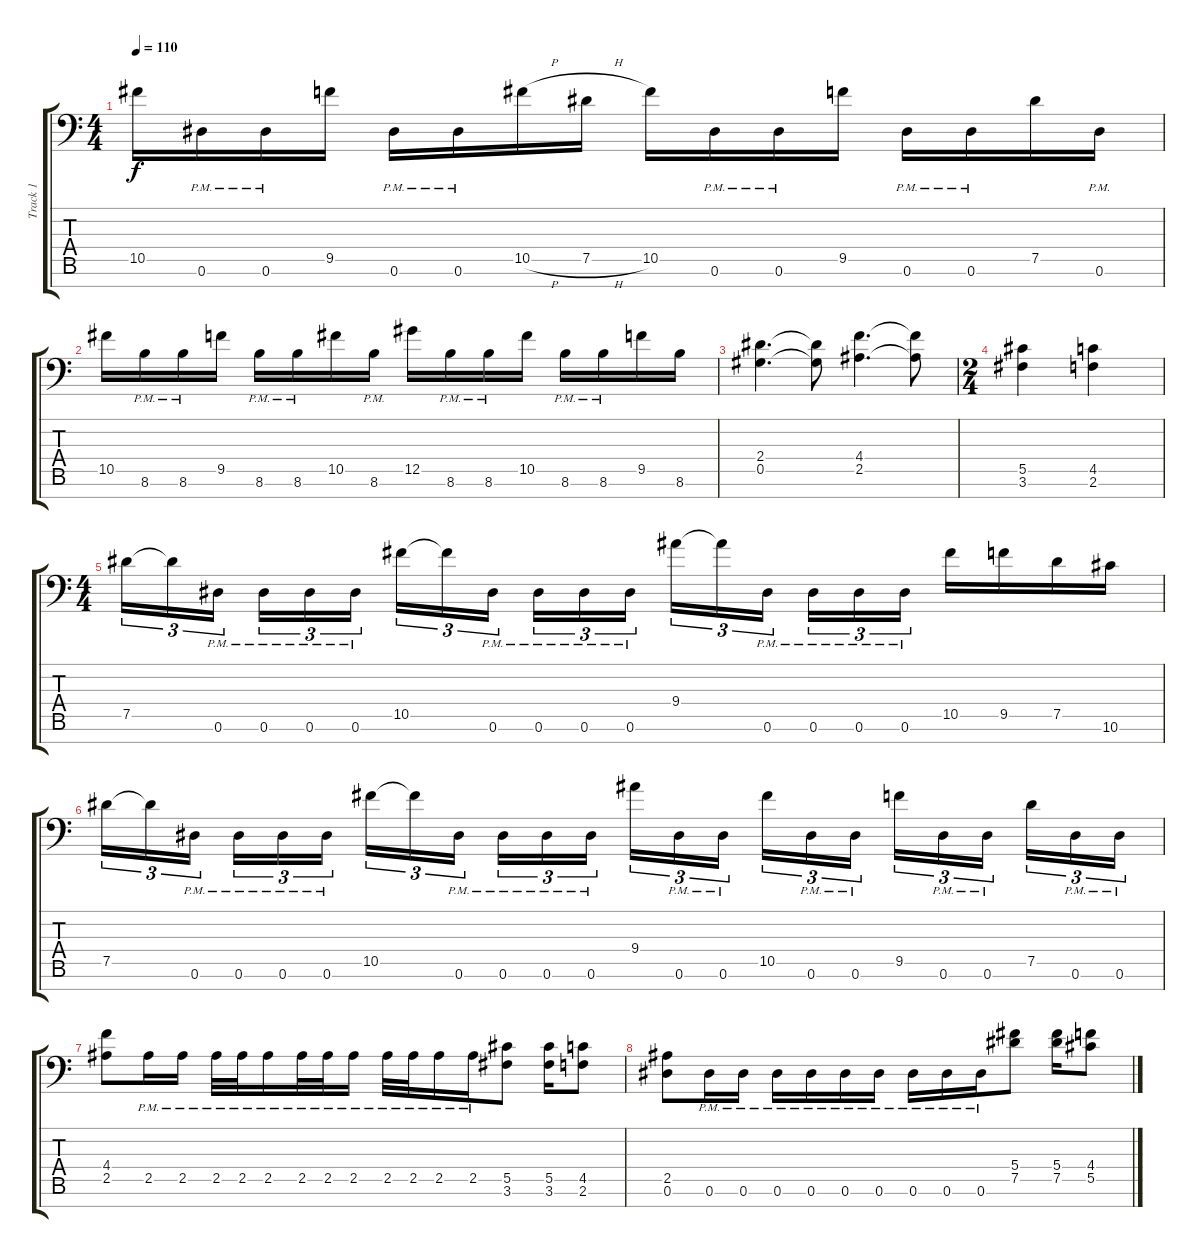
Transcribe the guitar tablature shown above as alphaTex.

\track ("Track 1" "Track 1") {instrument distortionguitar}
\staff {score tabs}
\tuning (Eb4 Bb3 Gb3 Db3 Ab2 Eb2 Bb1) {hide}
\ts (4 4)
\tempo 110
\clef f4
\ks c
10.5.16{dy f} 0.6{pm}.16 0.6{pm}.16 9.5.16 0.6{pm}.16 0.6{pm}.16 10.5{h}.16 7.5{h}.16 10.5.16 0.6{pm}.16 0.6{pm}.16 9.5.16 0.6{pm}.16 0.6{pm}.16 7.5.16 0.6{pm}.16 |
10.5.16 8.6{pm}.16 8.6{pm}.16 9.5.16 8.6{pm}.16 8.6{pm}.16 10.5.16 8.6{pm}.16 12.5.16 8.6{pm}.16 8.6{pm}.16 10.5.16 8.6{pm}.16 8.6{pm}.16 9.5.16 8.6.16 |
(2.4 0.5).4{d} (2.4{t} 0.5{t}).8 (4.4 2.5).4{d} (4.4{t} 2.5{t}).8 |
\ts (2 4)
(5.5 3.6).4 (4.5 2.6).4 |
\ts (4 4)
7.5.16{tu (3 2)} 7.5{t}.16{tu (3 2)} 0.6{pm}.16{tu (3 2) beam splitsecondary} 0.6{pm}.16{tu (3 2)} 0.6{pm}.16{tu (3 2)} 0.6{pm}.16{tu (3 2)} 10.5.16{tu (3 2)} 10.5{t}.16{tu (3 2)} 0.6{pm}.16{tu (3 2) beam splitsecondary} 0.6{pm}.16{tu (3 2)} 0.6{pm}.16{tu (3 2)} 0.6{pm}.16{tu (3 2)} 9.4.16{tu (3 2)} 9.4{t}.16{tu (3 2)} 0.6{pm}.16{tu (3 2) beam splitsecondary} 0.6{pm}.16{tu (3 2)} 0.6{pm}.16{tu (3 2)} 0.6{pm}.16{tu (3 2)} 10.5.16 9.5.16 7.5.16 10.6.16 |
7.5.16{tu (3 2)} 7.5{t}.16{tu (3 2)} 0.6{pm}.16{tu (3 2) beam splitsecondary} 0.6{pm}.16{tu (3 2)} 0.6{pm}.16{tu (3 2)} 0.6{pm}.16{tu (3 2)} 10.5.16{tu (3 2)} 10.5{t}.16{tu (3 2)} 0.6{pm}.16{tu (3 2) beam splitsecondary} 0.6{pm}.16{tu (3 2)} 0.6{pm}.16{tu (3 2)} 0.6{pm}.16{tu (3 2)} 9.4.16{tu (3 2)} 0.6{pm}.16{tu (3 2)} 0.6{pm}.16{tu (3 2) beam splitsecondary} 10.5.16{tu (3 2)} 0.6{pm}.16{tu (3 2)} 0.6{pm}.16{tu (3 2)} 9.5.16{tu (3 2)} 0.6{pm}.16{tu (3 2)} 0.6{pm}.16{tu (3 2) beam splitsecondary} 7.5.16{tu (3 2)} 0.6{pm}.16{tu (3 2)} 0.6{pm}.16{tu (3 2)} |
(4.4 2.5).8 2.5{pm}.16 2.5{pm}.16 2.5{pm}.32 2.5{pm}.32 2.5{pm}.16 2.5{pm}.32 2.5{pm}.32 2.5{pm}.16 2.5{pm}.32 2.5{pm}.32 2.5{pm}.16 2.5{pm}.16 (5.5 3.6).8 (5.5 3.6).16 (4.5 2.6).8 |
(2.5 0.6).8 0.6{pm}.16 0.6{pm}.16 0.6{pm}.16 0.6{pm}.16 0.6{pm}.16 0.6{pm}.16 0.6{pm}.16 0.6{pm}.16 0.6{pm}.16 (5.4 7.5).8 (5.4 7.5).16 (4.4 5.5).8
